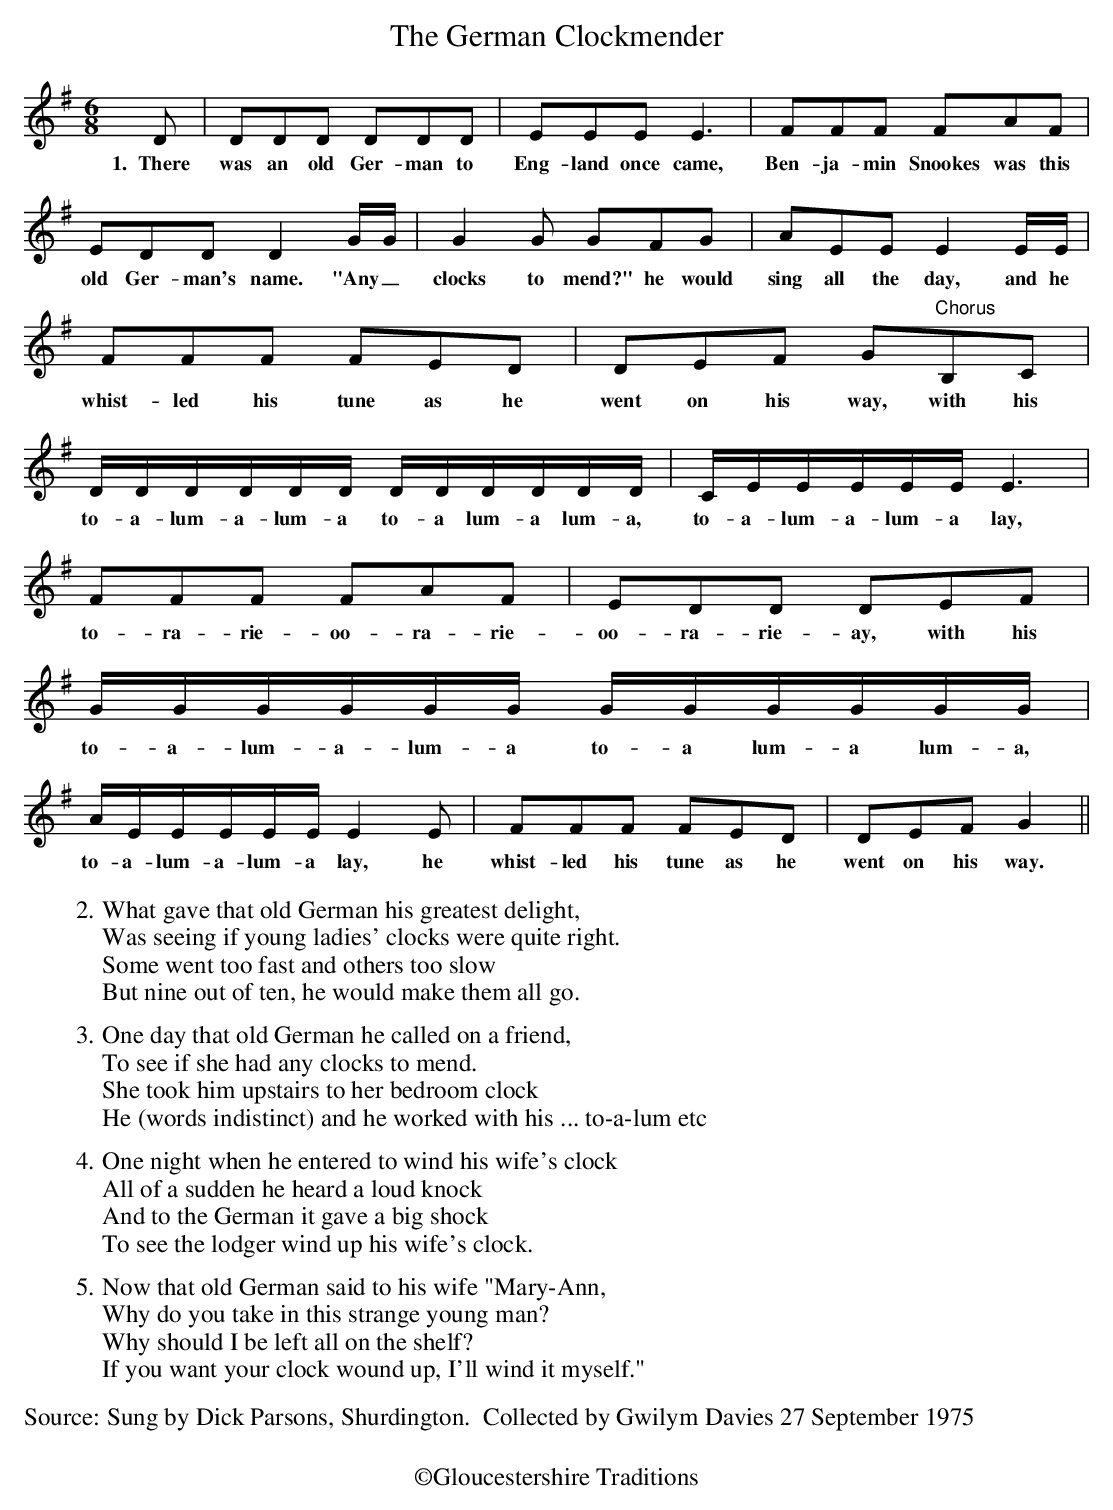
X:1
T:The German Clockmender
M:6/8
L:1/8
K:G
D|DDD DDD|EEE E3|FFF FAF|
w:1.~~There was an old Ger-man to Eng-land once came,  Ben-ja-min Snookes was this
EDD D2 G/G/|G2G GFG|AEE E2 E/E/|
w: old Ger-man's name. "Any_ clocks to mend?" he would sing all the day, and he
FFF FED|DEF G"Chorus"B,C|D/D/D/D/D/D/ D/D/D/D/D/D/|C/E/E/E/E/E/ E3|
w:whist-led his tune as he went on his way,  with his to-a-lum-a-lum-a to-a lum-a lum-a, to-a-lum-a-lum-a lay,
FFF FAF|EDD DEF|
w:to-ra-rie-oo-ra-rie-oo-ra-rie-ay, with his
G/G/G/G/G/G/ G/G/G/G/G/G/|A/E/E/E/E/E/ E2E|FFF FED|DEF G2||
w:to-a-lum-a-lum-a to-a lum-a lum-a, to-a-lum-a-lum-a lay, he whist-led his tune as he went on his way.
%%vskip 10
W:2.  What gave that old German his greatest delight,
W:Was seeing if young ladies' clocks were quite right.
W:Some went too fast and others too slow
W:But nine out of ten, he would make them all go.
%%vskip 10
W:3. One day that old German he called on a friend,
W:To see if she had any clocks to mend.
W:She took him upstairs to her bedroom clock
W:He (words indistinct) and he worked with his ... to-a-lum etc
%%vskip 10
W:4. One night when he entered to wind his wife's clock
W:All of a sudden he heard a loud knock
W:And to the German it gave a big shock
W:To see the lodger wind up his wife's clock.
%%vskip 10
W:5.  Now that old German said to his wife "Mary-Ann,
W:Why do you take in this strange young man?
W:Why should I be left all on the shelf?
W:If you want your clock wound up, I'll wind it myself."
